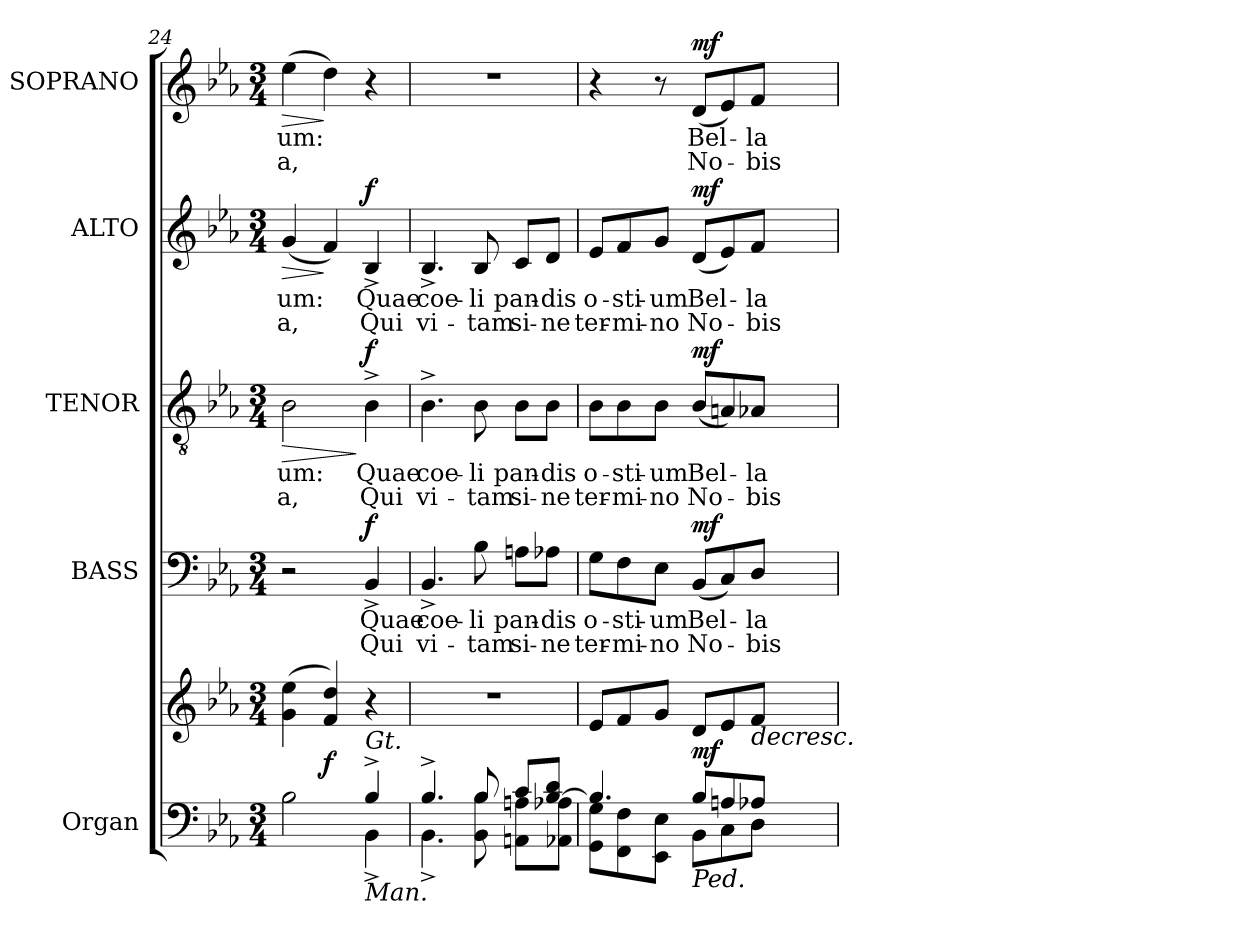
**kern	**kern	**dynam	**kern	**text	**text	**dynam	**kern	**text	**text	**dynam	**kern	**text	**text	**dynam	**kern	**text	**text	**dynam
*part5	*part5	*part5	*part4	*part4	*part4	*part4	*part3	*part3	*part3	*part3	*part2	*part2	*part2	*part2	*part1	*part1	*part1	*part1
*staff6	*staff5	*staff5/6	*staff4	*staff4	*staff4	*staff4	*staff3	*staff3	*staff3	*staff3	*staff2	*staff2	*staff2	*staff2	*staff1	*staff1	*staff1	*staff1
*I"Organ	*	*	*I"BASS	*	*	*	*I"TENOR	*	*	*	*I"ALTO	*	*	*	*I"SOPRANO	*	*	*
*I'Org.	*	*	*I'B.	*	*	*	*I'T.	*	*	*	*I'A.	*	*	*	*I'S.	*	*	*
*clefF4	*clefG2	*	*clefF4	*	*	*	*clefGv2	*	*	*	*clefG2	*	*	*	*clefG2	*	*	*
*	*	*	*	*	*	*	*ITrd7c12	*	*	*	*	*	*	*	*	*	*	*
*k[b-e-a-]	*k[b-e-a-]	*	*k[b-e-a-]	*	*	*	*k[b-e-a-]	*	*	*	*k[b-e-a-]	*	*	*	*k[b-e-a-]	*	*	*
*E-:	*E-:	*	*E-:	*	*	*	*E-:	*	*	*	*E-:	*	*	*	*E-:	*	*	*
*M3/4	*M3/4	*	*M3/4	*	*	*	*M3/4	*	*	*	*M3/4	*	*	*	*M3/4	*	*	*
=24	=24	=24	=24	=24	=24	=24	=24	=24	=24	=24	=24	=24	=24	=24	=24	=24	=24	=24
*^	*	*	*	*	*	*	*	*	*	*	*	*	*	*	*	*	*	*
!	!	!	!	!	!	!	!	!	!LO:LY:b:color=#000000	!LO:LY:b:color=#000000	!LO:HP:b	!	!	!	!	!	!	!	!
!	!	!	!	!	!	!	!	!	!	!	!	!	!LO:LY:b:color=#000000	!LO:LY:b:color=#000000	!LO:HP:b	!	!	!	!
!	!	!	!	!	!	!	!	!	!	!	!	!	!	!	!	!	!LO:LY:b:color=#000000	!LO:LY:b:color=#000000	!LO:HP:b
*	*^	*	*	*	*	*	*	*	*	*	*	*	*	*	*	*	*	*	*
2B-i\	2ryy	4ryy	(4gi\ 4ee-i	.	2r	.	.	.	2BB-i\	-um:	-a,	>	(4gi/	-um:	-a,	>	(4ee-i\	-um:	-a,	>
.	.	2ryy	4fi/ 4ddi)	f	.	.	.	.	.	.	.	.	4fi/)	.	.	]	4ddi\)	.	.	]
!	!	!	!	!	!	!LO:LY:b:color=#000000	!LO:LY:b:color=#000000	!	!	!	!	!	!	!	!	!	!	!	!	!
!	!	!	!	!	!	!	!	!	!	!LO:LY:b:color=#000000	!LO:LY:b:color=#000000	!	!	!	!	!	!	!	!	!
!LO:TX:a:i:t=Gt.	!	!	!	!	!	!	!	!	!	!	!	!	!	!	!	!	!	!	!	!
!LO:TX:b:i:t=Man.	!	!	!	!	!	!	!	!	!	!	!	!	!	!	!	!	!	!	!	!
!	!	!	!	!	!	!	!	!	!	!	!	!	!	!LO:LY:b:color=#000000	!LO:LY:b:color=#000000	!	!	!	!	!
4B-^i/	4BB-^i\	.	4r	.	4BB-^i/	Quae	Qui	f	4BB-^i\	Quae	Qui	] f	4B-^i/	Quae	Qui	f	4r	.	.	.
=25	=25	=25	=25	=25	=25	=25	=25	=25	=25	=25	=25	=25	=25	=25	=25	=25	=25	=25	=25	=25
!	!	!	!LO:N:vis=1	!	!	!	!	!	!	!	!	!	!	!	!	!	!	!	!	!
*	*v	*v	*	*	*	*	*	*	*	*	*	*	*	*	*	*	*	*	*	*
*	*^	*	*	*	*	*	*	*	*	*	*	*	*	*	*	*	*	*	*
!	!	!	!	!	!	!LO:LY:b:color=#000000	!LO:LY:b:color=#000000	!	!	!	!	!	!	!	!	!	!	!	!	!
*	*v	*v	*	*	*	*	*	*	*	*	*	*	*	*	*	*	*	*	*	*
*	*^	*	*	*	*	*	*	*	*	*	*	*	*	*	*	*	*	*	*
!	!	!	!	!	!	!	!	!	!	!LO:LY:b:color=#000000	!LO:LY:b:color=#000000	!	!	!	!	!	!	!	!	!
*	*v	*v	*	*	*	*	*	*	*	*	*	*	*	*	*	*	*	*	*	*
*	*^	*	*	*	*	*	*	*	*	*	*	*	*	*	*	*	*	*	*
!	!	!	!	!	!	!	!	!	!	!	!	!	!	!LO:LY:b:color=#000000	!LO:LY:b:color=#000000	!	!LO:N:vis=1	!	!	!
*	*v	*v	*	*	*	*	*	*	*	*	*	*	*	*	*	*	*	*	*	*
4.B-^i/	4.BB-^i\	2.r	.	4.BB-^i/	coe-	vi-	.	4.BB-^i\	coe-	vi-	.	4.B-^i/	coe-	vi-	.	2.r	.	.	.
!	!	!	!	!	!LO:LY:b:color=#000000	!LO:LY:b:color=#000000	!	!	!	!	!	!	!	!	!	!	!	!	!
!	!	!	!	!	!	!	!	!	!LO:LY:b:color=#000000	!LO:LY:b:color=#000000	!	!	!	!	!	!	!	!	!
!	!	!	!	!	!	!	!	!	!	!	!	!	!LO:LY:b:color=#000000	!LO:LY:b:color=#000000	!	!	!	!	!
8B-i/	8BB-i\ 8B-i	.	.	8B-i\	-li	-tam	.	8BB-i\	-li	-tam	.	8B-i/	-li	-tam	.	.	.	.	.
!	!	!	!	!	!LO:LY:b:color=#000000	!LO:LY:b:color=#000000	!	!	!	!	!	!	!	!	!	!	!	!	!
!	!	!	!	!	!	!	!	!	!LO:LY:b:color=#000000	!LO:LY:b:color=#000000	!	!	!	!	!	!	!	!	!
!	!	!	!	!	!	!	!	!	!	!	!	!	!LO:LY:b:color=#000000	!LO:LY:b:color=#000000	!	!	!	!	!
8ci/L	8AAni\ 8AniL	.	.	8Ani\L	pan-	si-	.	8BB-i\L	pan-	si-	.	8ci/L	pan-	si-	.	.	.	.	.
!	!	!	!	!	!LO:LY:b:color=#000000	!LO:LY:b:color=#000000	!	!	!	!	!	!	!	!	!	!	!	!	!
!	!	!	!	!	!	!	!	!	!LO:LY:b:color=#000000	!LO:LY:b:color=#000000	!	!	!	!	!	!	!	!	!
!	!	!	!	!	!	!	!	!	!	!	!	!	!LO:LY:b:color=#000000	!LO:LY:b:color=#000000	!	!	!	!	!
[8B-i/ 8diJ	8AA-Xi\ 8A-XiJ	.	.	8A-Xi\J	-dis	-ne	.	8BB-i\J	-dis	-ne	.	8di/J	-dis	-ne	.	.	.	.	.
!!LO:PB:g=z
=26	=26	=26	=26	=26	=26	=26	=26	=26	=26	=26	=26	=26	=26	=26	=26	=26	=26	=26	=26
!	!	!	!	!	!LO:LY:b:color=#000000	!LO:LY:b:color=#000000	!	!	!	!	!	!	!	!	!	!	!	!	!
!	!	!	!	!	!	!	!	!	!LO:LY:b:color=#000000	!LO:LY:b:color=#000000	!	!	!	!	!	!	!	!	!
!	!	!	!	!	!	!	!	!	!	!	!	!	!LO:LY:b:color=#000000	!LO:LY:b:color=#000000	!	!	!	!	!
4.B-i/]	8GGi\ 8GiL	8e-i/L	.	8Gi\L	o-	ter-	.	8BB-i\L	o-	ter-	.	8e-i/L	o-	ter-	.	4r	.	.	.
!	!	!	!	!	!LO:LY:b:color=#000000	!LO:LY:b:color=#000000	!	!	!	!	!	!	!	!	!	!	!	!	!
!	!	!	!	!	!	!	!	!	!LO:LY:b:color=#000000	!LO:LY:b:color=#000000	!	!	!	!	!	!	!	!	!
!	!	!	!	!	!	!	!	!	!	!	!	!	!LO:LY:b:color=#000000	!LO:LY:b:color=#000000	!	!	!	!	!
.	8FFi\ 8Fi	8fi/	.	8Fi\	-sti-	-mi-	.	8BB-i\	-sti-	-mi-	.	8fi/	-sti-	-mi-	.	.	.	.	.
!	!	!	!	!	!LO:LY:b:color=#000000	!LO:LY:b:color=#000000	!	!	!	!	!	!	!	!	!	!	!	!	!
!	!	!	!	!	!	!	!	!	!LO:LY:b:color=#000000	!LO:LY:b:color=#000000	!	!	!	!	!	!	!	!	!
!	!	!	!	!	!	!	!	!	!	!	!	!	!LO:LY:b:color=#000000	!LO:LY:b:color=#000000	!	!	!	!	!
.	8EE-i\ 8E-iJ	8gi/J	.	8E-i\J	-um	-no	.	8BB-i\J	-um	-no	.	8gi/J	-um	-no	.	8r	.	.	.
!	!	!	!	!	!LO:LY:b:color=#000000	!LO:LY:b:color=#000000	!	!	!	!	!	!	!	!	!	!	!	!	!
!	!	!	!	!	!	!	!	!	!LO:LY:b:color=#000000	!LO:LY:b:color=#000000	!	!	!	!	!	!	!	!	!
!	!	!	!	!	!	!	!	!	!	!	!	!	!LO:LY:b:color=#000000	!LO:LY:b:color=#000000	!	!	!	!	!
!LO:TX:b:i:t=Ped.	!	!	!	!	!	!	!	!	!	!	!	!	!	!	!	!	!	!	!
!	!	!	!	!	!	!	!	!	!	!	!	!	!	!	!	!	!LO:LY:b:color=#000000	!LO:LY:b:color=#000000	!
8B-i/L	8BB-i\L	8di/L	] mf	(8BB-i/L	Bel-	No-	mf	(8BB-i/L	Bel-	No-	mf	(8di/L	Bel-	No-	mf	(8di/L	Bel-	No-	mf
8Ani/	8Ci\	8e-i/	.	8Ci/)	.	.	.	8AAni/)	.	.	.	8e-i/)	.	.	.	8e-i/)	.	.	.
!	!	!	!LO:HP:b	!	!	!	!	!	!	!	!	!	!	!	!	!	!	!	!
!	!	!	!	!	!LO:LY:b:color=#000000	!LO:LY:b:color=#000000	!	!	!	!	!	!	!	!	!	!	!	!	!
!	!	!	!	!	!	!	!	!	!LO:LY:b:color=#000000	!LO:LY:b:color=#000000	!	!	!	!	!	!	!	!	!
!	!	!	!	!	!	!	!	!	!	!	!	!	!LO:LY:b:color=#000000	!LO:LY:b:color=#000000	!	!	!	!	!
!	!	!	!	!	!	!	!	!	!	!	!	!	!	!	!	!	!LO:LY:b:color=#000000	!LO:LY:b:color=#000000	!
8A-Xi/J	8Di\J	8fi/J	>	8Di/J	-la	-bis	.	8AA-Xi/J	-la	-bis	.	8fi/J	-la	-bis	.	8fi/J	-la	-bis	.
*v	*v	*	*	*	*	*	*	*	*	*	*	*	*	*	*	*	*	*	*
=	=	=	=	=	=	=	=	=	=	=	=	=	=	=	=	=	=	=
*-	*-	*-	*-	*-	*-	*-	*-	*-	*-	*-	*-	*-	*-	*-	*-	*-	*-	*-
